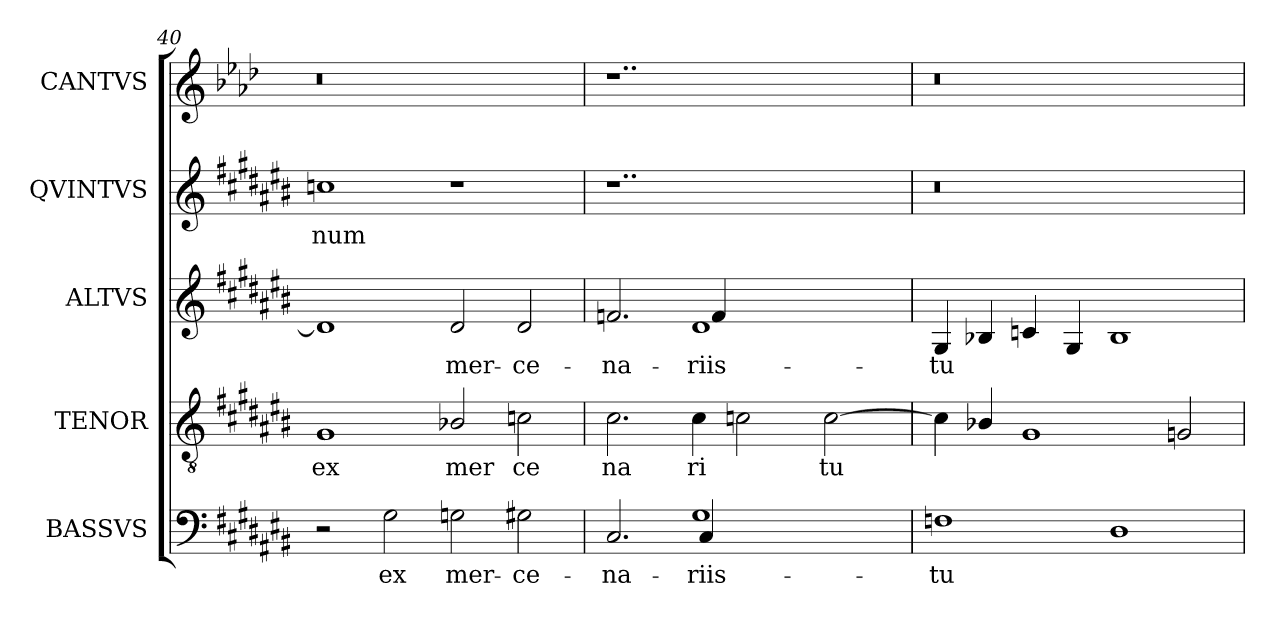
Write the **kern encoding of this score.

**kern	**text	**kern	**text	**kern	**text	**kern	**text	**kern
*part5	*part5	*part4	*part4	*part3	*part3	*part2	*part2	*part1
*staff5	*staff5	*staff4	*staff4	*staff3	*staff3	*staff2	*staff2	*staff1
*I"BASSVS	*	*I"TENOR	*	*I"ALTVS	*	*I"QVINTVS	*	*I"CANTVS
*clefF4	*	*clefGv2	*	*clefG2	*	*clefG2	*	*clefG2
*ITrd-3c-5	*	*ITrd-3c-5	*	*ITrd-3c-5	*	*ITrd-3c-5	*	*
*k[f#c#g#d#a#e#b#]	*	*k[f#c#g#d#a#e#b#]	*	*k[f#c#g#d#a#e#b#]	*	*k[f#c#g#d#a#e#b#]	*	*k[b-e-a-d-]
*C#:	*	*C#:	*	*C#:	*	*C#:	*	*A-:
=40	=40	=40	=40	=40	=40	=40	=40	=40
!	!	!	!LO:LY:b:cj	!	!LO:LY:b:cj	!	!LO:LY:b:cj	!
2r	.	1c#	ex	1g#]	.	1ff	num	0r
!	!LO:LY:b:cj	!	!	!	!	!	!	!
2c#\	ex	.	.	.	.	.	.	.
!	!LO:LY:b:cj	!	!LO:LY:b:cj	!	!LO:LY:b:cj	!	!	!
2c\	mer-	2e-/	mer	2g#/	mer-	1r	.	.
!	!LO:LY:b:cj	!	!LO:LY:b:cj	!	!LO:LY:b:cj	!	!	!
2c#\	-ce-	2f\	ce	2g#/	-ce-	.	.	.
=41	=41	=41	=41	=41	=41	=41	=41	=41
!	!LO:LY:b:cj	!	!LO:LY:b:cj	!	!LO:LY:b:cj	!	!	!
*^	*	*	*	*^	*	*	*	*
2.F#/	2.ryy	-na-	2.f#\	na	2.b-/	2.ryy	-na-	1..r	.	1..r
!	!	!LO:LY:b:cj	!	!LO:LY:b:cj	!	!	!LO:LY:b:cj	!	!	!
1c#	4F#/	-riis-	4f#\	ri	1g#	4b-/	-riis-	.	.	.
.	4ryy	.	2f\	.	.	4ryy	.	.	.	.
.	2.ryy	.	.	.	.	2.ryy	.	.	.	.
!	!	!	!	!LO:LY:b:cj	!	!	!	!	!	!
.	.	.	[>2f\	tu	.	.	.	.	.	.
4ryy	.	.	.	.	4ryy	.	.	4ryy	.	4ryy
*v	*v	*	*	*	*v	*v	*	*	*	*
=42	=42	=42	=42	=42	=42	=42	=42	=42
!	!LO:LY:b:cj	!	!LO:LY:b:cj	!	!LO:LY:b:cj	!	!	!
1B-	-tu-	4f\]	.	4c#/	-tu-	0r	.	0r
!	!	!	!LO:LY:b:cj	!	!LO:LY:b:cj	!	!	!
.	.	4e-/	.	4e-/	--	.	.	.
!	!	!	!LO:LY:b:cj	!	!LO:LY:b:cj	!	!	!
.	.	1c#	.	4f/	--	.	.	.
!	!	!	!	!	!LO:LY:b:cj	!	!	!
.	.	.	.	4c#/	--	.	.	.
!	!LO:LY:b:cj	!	!	!	!LO:LY:b:cj	!	!	!
1G#	--	.	.	1e-	--	.	.	.
!	!	!	!LO:LY:b:cj	!	!	!	!	!
.	.	2c/	.	.	.	.	.	.
=	=	=	=	=	=	=	=	=
*-	*-	*-	*-	*-	*-	*-	*-	*-
